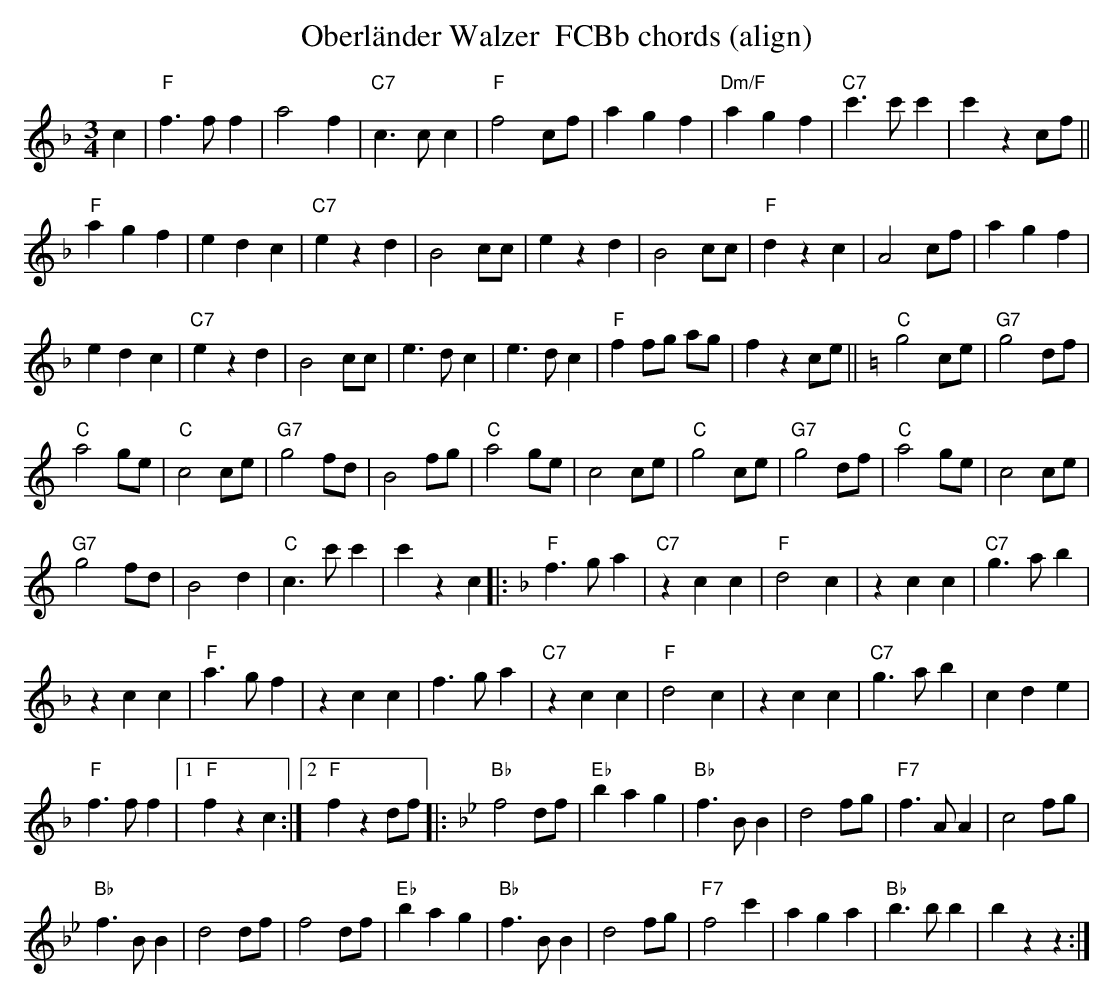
X:1
T:  Oberl\"ander Walzer  FCBb chords (align)
M:3/4
L:1/4
K:F %%MIDI gchordon
c | "F"f>ff | a2f | "C7"c>cc | "F"f2c/f/ | agf | "Dm/F"agf | \
"C7"c'>c'c' | c'zc/f/ ||
 "F"agf | edc | "C7"ezd | B2c/c/ | ezd | \
B2c/c/ | "F"dzc | A2c/f/ | agf |
 edc | "C7"ezd | B2c/c/ | \
e>dc | e>dc | "F"f f/g/ a/g/ | fzc/e/ || [K:C] "C"g2 c/e/ | "G7"g2 d/f/ |
 "C"a2 g/e/ | \
"C"c2c/e/ | "G7"g2f/d/ | B2f/g/ | "C"a2 g/e/ | c2c/e/ | "C"g2c/e/ | "G7"g2 d/f/ | \
"C"a2g/e/ | c2c/e/ |
 "G7"g2f/d/ | B2d | "C"c>c'c' | c'zc |: [K:F] "F"f>ga | \
"C7"zcc | "F"d2c | zcc | "C7"g>ab |
 zcc | "F"a>gf |  zcc | \
f>ga | "C7"zcc | "F"d2c | zcc | "C7"g>ab | cde |
 "F"f>ff |1 \
"F"fzc :|2 "F"fzd/f/ |: [K:Bb] "Bb"f2d/f/ | "Eb"bag | "Bb"f>BB | d2f/g/ | \
"F7"f>AA | \
 c2f/g/ |
"Bb"f>BB | d2d/f/ | f2 d/f/ | "Eb"bag | \
"Bb"f>BB | d2f/g/ | "F7"f2c' | aga | "Bb"b>bb | bzz :|
